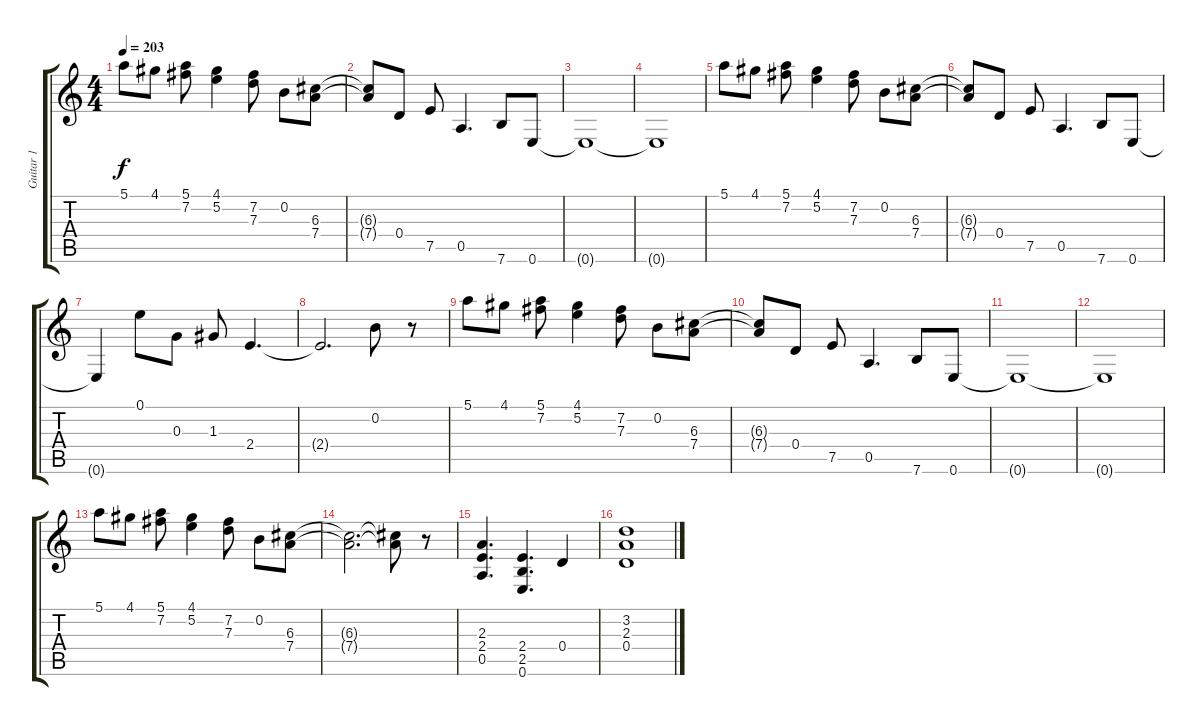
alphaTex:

\track ("Guitar 1" "Guitar 1") {instrument distortionguitar}
\staff {score tabs}
\tuning (E4 B3 G3 D3 A2 E2) {hide}
\ts (4 4)
\tempo 203
\clef g2
\ks c
5.1.8{dy f} 4.1.8 (5.1 7.2).8 (4.1 5.2).4 (7.2 7.3).8 0.2.8 (6.3 7.4).8 |
(6.3{t} 7.4{t}).8 0.4.8 7.5.8 0.5.4{d} 7.6.8 0.6.8 |
0.6{t}.1 |
0.6{t}.1 |
5.1.8 4.1.8 (5.1 7.2).8 (4.1 5.2).4 (7.2 7.3).8 0.2.8 (6.3 7.4).8 |
(6.3{t} 7.4{t}).8 0.4.8 7.5.8 0.5.4{d} 7.6.8 0.6.8 |
0.6{t}.4 0.1.8 0.3.8 1.3.8 2.4.4{d} |
2.4{t}.2{d} 0.2.8 r.8 |
5.1.8 4.1.8 (5.1 7.2).8 (4.1 5.2).4 (7.2 7.3).8 0.2.8 (6.3 7.4).8 |
(6.3{t} 7.4{t}).8 0.4.8 7.5.8 0.5.4{d} 7.6.8 0.6.8 |
0.6{t}.1 |
0.6{t}.1 |
5.1.8 4.1.8 (5.1 7.2).8 (4.1 5.2).4 (7.2 7.3).8 0.2.8 (6.3 7.4).8 |
(6.3{t} 7.4{t}).2{d} (6.3{t} 7.4{t}).8 r.8 |
(2.3 2.4 0.5).4{d} (2.4 2.5 0.6).4{d} 0.4.4 |
(3.2 2.3 0.4).1
